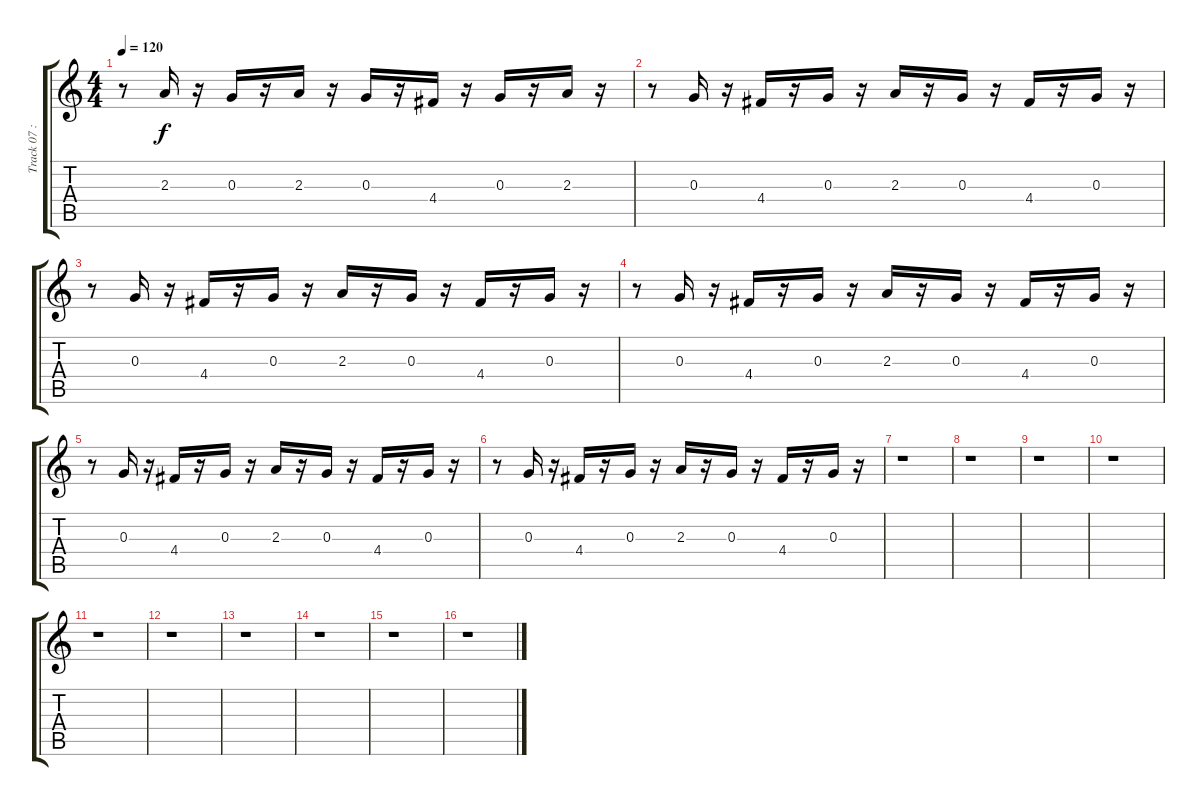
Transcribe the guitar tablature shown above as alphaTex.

\track ("Track 07 : unspecified" "Track 07 :") {instrument acousticguitarsteel}
\staff {score tabs}
\tuning (E4 B3 G3 D3 A2 E2) {hide}
\ts (4 4)
\tempo 120
\clef g2
\ks c
r.8{dy f} 2.3.16 r.16 0.3.16 r.16 2.3.16 r.16 0.3.16 r.16 4.4.16 r.16 0.3.16 r.16 2.3.16 r.16 |
r.8 0.3.16 r.16 4.4.16 r.16 0.3.16 r.16 2.3.16 r.16 0.3.16 r.16 4.4.16 r.16 0.3.16 r.16 |
r.8 0.3.16 r.16 4.4.16 r.16 0.3.16 r.16 2.3.16 r.16 0.3.16 r.16 4.4.16 r.16 0.3.16 r.16 |
r.8 0.3.16 r.16 4.4.16 r.16 0.3.16 r.16 2.3.16 r.16 0.3.16 r.16 4.4.16 r.16 0.3.16 r.16 |
r.8 0.3.16 r.16 4.4.16 r.16 0.3.16 r.16 2.3.16 r.16 0.3.16 r.16 4.4.16 r.16 0.3.16 r.16 |
r.8 0.3.16 r.16 4.4.16 r.16 0.3.16 r.16 2.3.16 r.16 0.3.16 r.16 4.4.16 r.16 0.3.16 r.16 |
r.1 |
r.1 |
r.1 |
r.1 |
r.1 |
r.1 |
r.1 |
r.1 |
r.1 |
r.1
